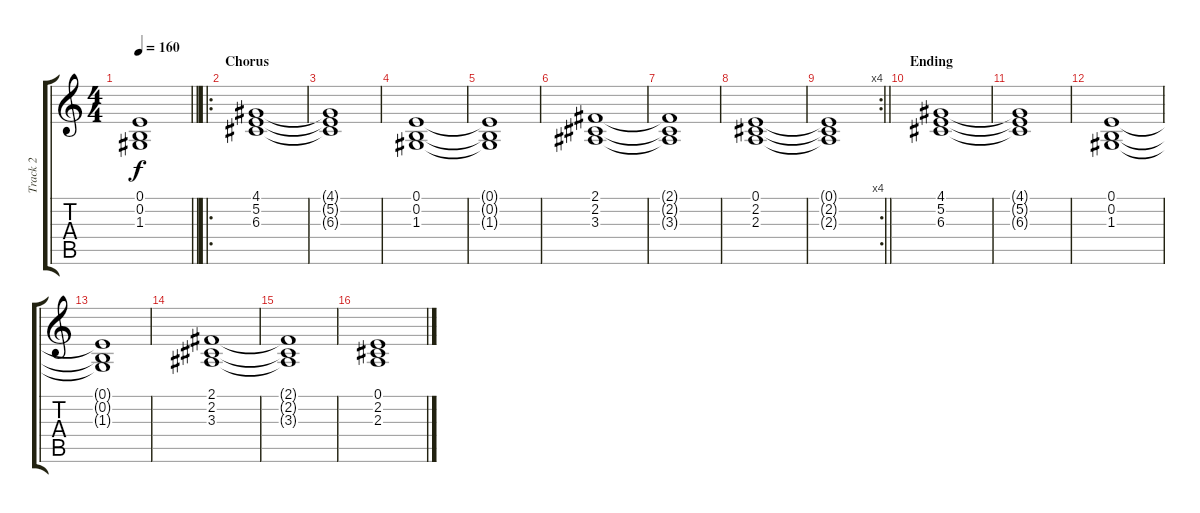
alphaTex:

\track ("Track 2" "Track 2") {instrument synthstrings1}
\staff {score tabs}
\tuning (E4 B3 G3 D3 A2 E2) {hide}
\ts (4 4)
\tempo 160
\clef g2
\barLineRight lightlight
\ks c
(0.1 0.2 1.3).1{dy f} |
\ro
\section ("" "Chorus")
(4.1 5.2 6.3).1 |
(4.1{t} 5.2{t} 6.3{t}).1 |
(0.1 0.2 1.3).1 |
(0.1{t} 0.2{t} 1.3{t}).1 |
(2.1 2.2 3.3).1 |
(2.1{t} 2.2{t} 3.3{t}).1 |
(0.1 2.2 2.3).1 |
\rc 4
\barLineRight lightlight
(0.1{t} 2.2{t} 2.3{t}).1 |
\section ("" "Ending")
(4.1 5.2 6.3).1 |
(4.1{t} 5.2{t} 6.3{t}).1 |
(0.1 0.2 1.3).1 |
(0.1{t} 0.2{t} 1.3{t}).1 |
(2.1 2.2 3.3).1 |
(2.1{t} 2.2{t} 3.3{t}).1 |
(0.1 2.2 2.3).1
